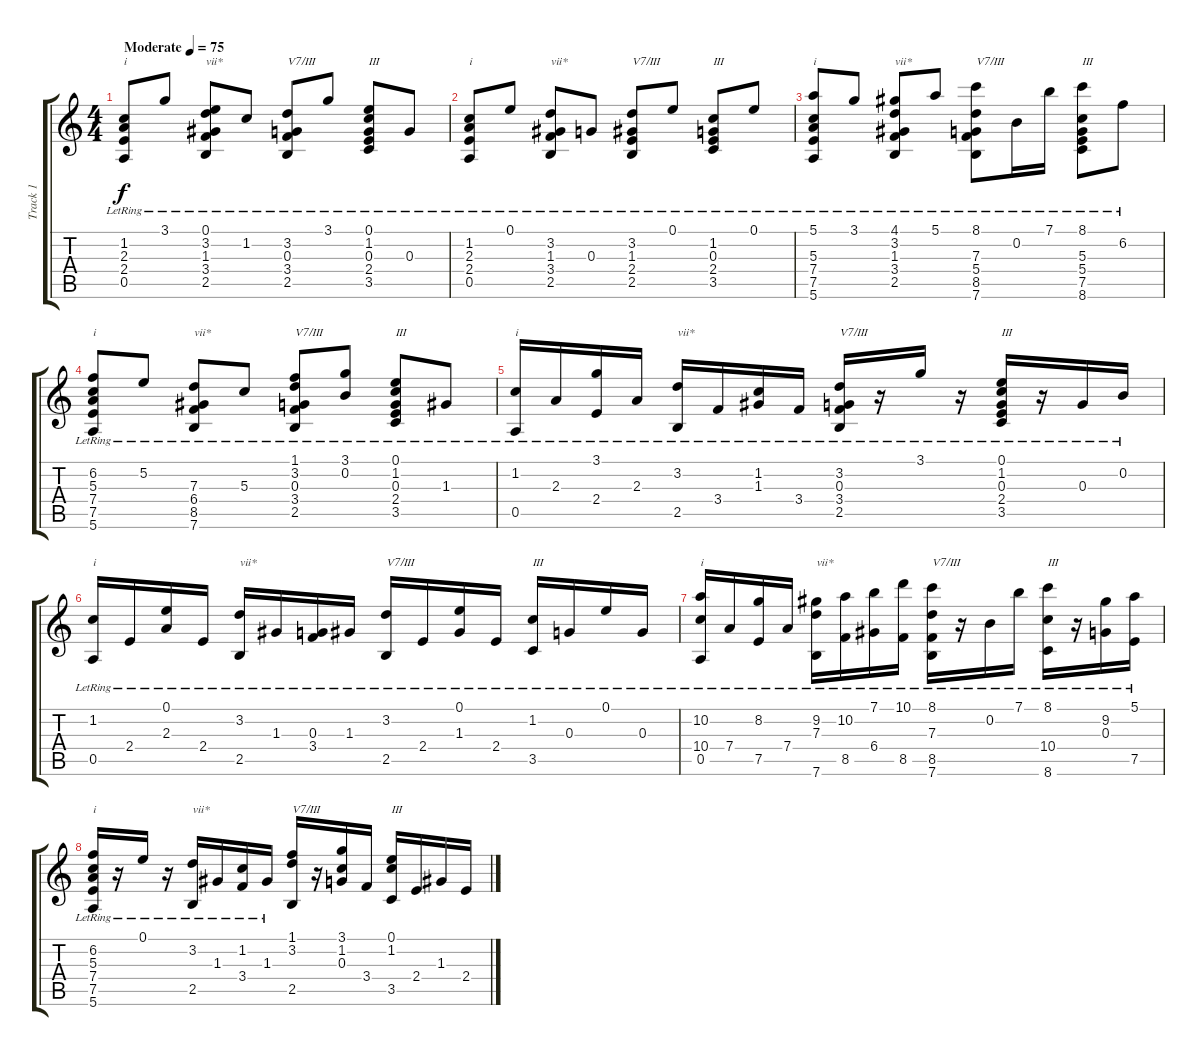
\track ("Track 1" "Track 1") {instrument electricguitarclean}
\staff {score tabs}
\tuning (E4 B3 G3 D3 A2 E2) {hide}
\ts (4 4)
\tempo (75 "Moderate")
\clef g2
\ks aminor
(1.2{lr} 2.3{lr} 2.4{lr} 0.5{lr}).8{txt "i" dy f instrument electricguitarclean} 3.1{lr}.8 (0.1{lr} 3.2{lr} 1.3{lr} 3.4{lr} 2.5{lr}).8{txt "vii*"} 1.2{lr}.8 (3.2{lr} 0.3{lr} 3.4{lr} 2.5{lr}).8{txt "V7/III"} 3.1{lr}.8 (0.1{lr} 1.2{lr} 0.3{lr} 2.4{lr} 3.5{lr}).8{txt "III"} 0.3{lr}.8 |
(1.2{lr} 2.3{lr} 2.4{lr} 0.5{lr}).8{txt "i"} 0.1{lr}.8 (3.2{lr} 1.3{lr} 3.4{lr} 2.5{lr}).8{txt "vii*"} 0.3{lr}.8 (3.2{lr} 1.3{lr} 2.4{lr} 2.5{lr}).8{txt "V7/III"} 0.1{lr}.8 (1.2{lr} 0.3{lr} 2.4{lr} 3.5{lr}).8{txt "III"} 0.1{lr}.8 |
(5.1{lr} 5.3{lr} 7.4{lr} 7.5{lr} 5.6{lr}).8{txt "i"} 3.1{lr}.8 (4.1{lr} 3.2{lr} 1.3{lr} 3.4{lr} 2.5{lr}).8{txt "vii*"} 5.1{lr}.8 (8.1{lr} 7.3{lr} 5.4{lr} 8.5{lr} 7.6{lr}).8{txt "V7/III"} 0.2{lr}.16 7.1{lr}.16 (8.1{lr} 5.3{lr} 5.4{lr} 7.5{lr} 8.6{lr}).8{txt "III"} 6.2{lr}.8 |
(6.2{lr} 5.3{lr} 7.4{lr} 7.5{lr} 5.6{lr}).8{txt "i"} 5.2{lr}.8 (7.3{lr} 6.4{lr} 8.5{lr} 7.6{lr}).8{txt "vii*"} 5.3{lr}.8 (1.1{lr} 3.2{lr} 0.3{lr} 3.4{lr} 2.5{lr}).8{txt "V7/III"} (3.1{lr} 0.2{lr}).8 (0.1{lr} 1.2{lr} 0.3{lr} 2.4{lr} 3.5{lr}).8{txt "III"} 1.3{lr}.8 |
(1.2{lr} 0.5{lr}).16{txt "i"} 2.3{lr}.16 (3.1{lr} 2.4{lr}).16 2.3{lr}.16 (3.2{lr} 2.5{lr}).16{txt "vii*"} 3.4{lr}.16 (1.2{lr} 1.3{lr}).16 3.4{lr}.16 (3.2{lr} 0.3{lr} 3.4{lr} 2.5{lr}).16{txt "V7/III"} r.16 3.1{lr}.16 r.16 (0.1{lr} 1.2{lr} 0.3{lr} 2.4{lr} 3.5{lr}).16{txt "III"} r.16 0.3{lr}.16 0.2{lr}.16 |
(1.2{lr} 0.5{lr}).16{txt "i"} 2.4{lr}.16 (0.1{lr} 2.3{lr}).16 2.4{lr}.16 (3.2{lr} 2.5{lr}).16{txt "vii*"} 1.3{lr}.16 (0.3{lr} 3.4{lr}).16 1.3{lr}.16 (3.2{lr} 2.5{lr}).16{txt "V7/III"} 2.4{lr}.16 (0.1{lr} 1.3{lr}).16 2.4{lr}.16 (1.2{lr} 3.5{lr}).16{txt "III"} 0.3{lr}.16 0.1{lr}.16 0.3{lr}.16 |
(10.2{lr} 10.4{lr} 0.5{lr}).16{txt "i"} 7.4{lr}.16 (8.2{lr} 7.5{lr}).16 7.4{lr}.16 (9.2{lr} 7.3{lr} 7.6{lr}).16{txt "vii*"} (10.2{lr} 8.5{lr}).16 (7.1{lr} 6.4{lr}).16 (10.1{lr} 8.5{lr}).16 (8.1{lr} 7.3{lr} 8.5{lr} 7.6{lr}).16{txt "V7/III"} r.16 0.2{lr}.16 7.1{lr}.16 (8.1{lr} 10.4{lr} 8.6{lr}).16{txt "III"} r.16 (9.2{lr} 0.3{lr}).16 (5.1{lr} 7.5{lr}).16 |
(6.2{lr} 5.3{lr} 7.4{lr} 7.5{lr} 5.6{lr}).16{txt "i"} r.16 0.1{lr}.16 r.16 (3.2{lr} 2.5{lr}).16{txt "vii*"} 1.3{lr}.16 (1.2{lr} 3.4{lr}).16 1.3{lr}.16 (1.1 3.2 2.5).16{txt "V7/III"} r.16 (3.1 1.2 0.3).16 3.4.16 (0.1 1.2 3.5).16{txt "III"} 2.4.16 1.3.16 2.4.16
